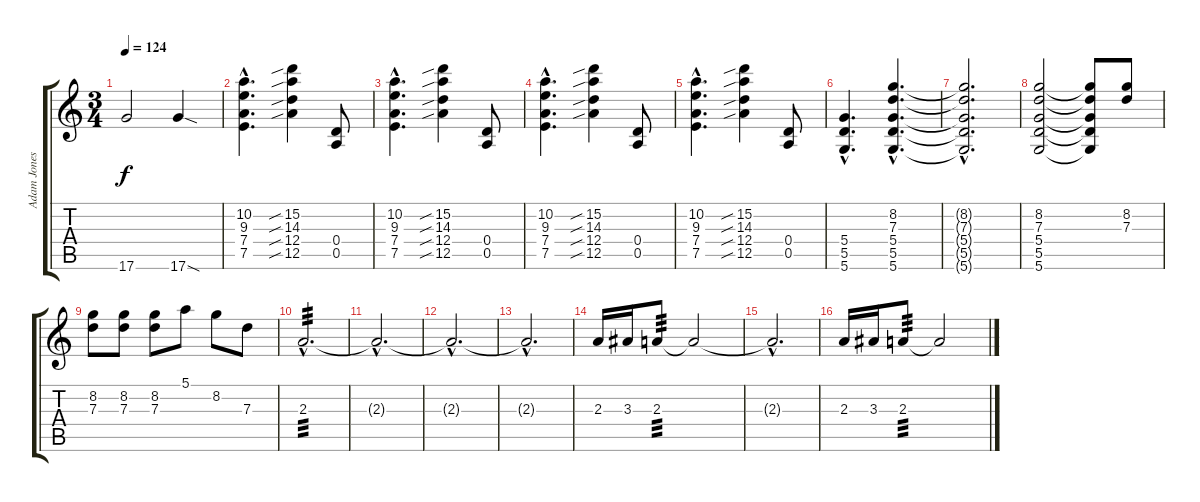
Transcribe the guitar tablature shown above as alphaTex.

\track ("Adam Jones" "Adam Jones") {instrument distortionguitar}
\staff {score tabs}
\tuning (E4 B3 G3 D3 A2 D2) {hide}
\ts (3 4)
\tempo 124
\clef g2
\ks c
17.6{t}.2{dy f} 17.6{sod}.4 |
(10.2{hac} 9.3{hac} 7.4{hac} 7.5{hac}).4{d} (15.2{sib} 14.3{sib} 12.4{sib} 12.5{sib}).4 (0.4 0.5).8 |
(10.2{hac} 9.3{hac} 7.4{hac} 7.5{hac}).4{d} (15.2{sib} 14.3{sib} 12.4{sib} 12.5{sib}).4 (0.4 0.5).8 |
(10.2{hac} 9.3{hac} 7.4{hac} 7.5{hac}).4{d} (15.2{sib} 14.3{sib} 12.4{sib} 12.5{sib}).4 (0.4 0.5).8 |
(10.2{hac} 9.3{hac} 7.4{hac} 7.5{hac}).4{d} (15.2{sib} 14.3{sib} 12.4{sib} 12.5{sib}).4 (0.4 0.5).8 |
(5.4{hac} 5.5{hac} 5.6{hac}).4{d} (8.2{hac} 7.3{hac} 5.4{hac} 5.5{hac} 5.6{hac}).4{d} |
(8.2{hac t} 7.3{hac t} 5.4{hac t} 5.5{hac t} 5.6{hac t}).2{d} |
(8.2 7.3 5.4 5.5 5.6).2 (8.2{t} 7.3{t} 5.4{t} 5.5{t} 5.6{t}).8 (8.2 7.3).8 |
(8.2 7.3).8 (8.2 7.3).8 (8.2 7.3).8 5.1.8 8.2.8 7.3.8 |
2.3{hac}.2{d tp 3} |
2.3{hac t}.2{d} |
2.3{hac t}.2{d} |
2.3{hac t}.2{d} |
2.3.16 3.3.16 2.3.8{tp 3} 2.3{t}.2 |
2.3{hac t}.2{d} |
2.3.16 3.3.16 2.3.8{tp 3} 2.3{t}.2
